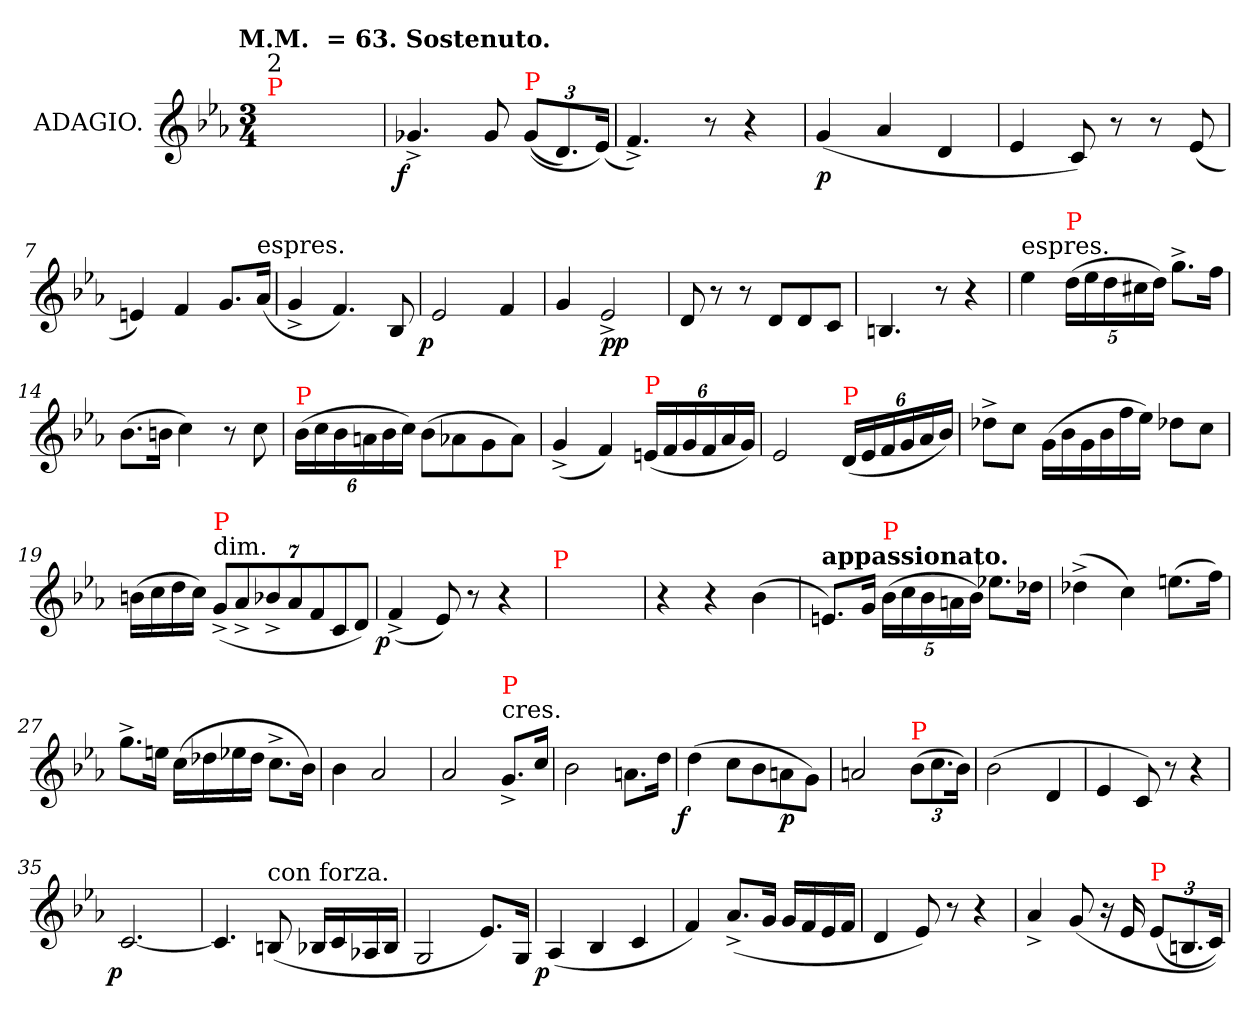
**kern	**dynam
*part1	*part1
*staff1	*staff1
*I" ADAGIO.	*
*clefG2	*
*k[b-e-a-]	*
*E-:	*
!!LO:TX:omd:t=M.M. &nbsp;=&nbsp;63. Sostenuto.
*M3/4	*
=1	=1
!LO:TX:a:color=red:t=P	!
!LO:TX:a:t=2	!
2.ryy	.
=3	=3
!	!LO:DY:rj
4.g-X^<	f
8g-	.
*Xbrackettup	*
!LO:TX:a:color=red:t=P	!
(<(>12g-L	.
12.d)	.
(<24e-Jk)	.
=4	=4
4.f^<)	.
8r	.
4r	.
=5	=5
(<4g	p
4a-	.
4d	.
=6	=6
4e-	.
8c)	.
8r	.
8r	.
(<8e-	.
=7	=7
4en)	.
4f	.
8.gL	.
!LO:TX:a:t=espres.	!
(<16a-Jk	.
=8	=8
4g^>	.
4.f)	.
8B-	.
=9	=9
!	!LO:DY:rj
2e-	p
4f	.
=10	=10
4g	.
2e-^>	pp
=11	=11
8d	.
8r	.
8r	.
8dL	.
8d	.
8cJ	.
=12	=12
4.Bn	.
8r	.
4r	.
=13	=13
!LO:TX:a:t=espres.	!
4ee-	.
!LO:TX:a:color=red:t=P	!
(>20ddLL	.
20ee-	.
20dd	.
20cc#X	.
20ddJJ)	.
8.gg^<L	.
16ffJk	.
=14	=14
(>8.b-L	.
16bnJk	.
4cc)	.
8r	.
8cc	.
=15	=15
!LO:TX:a:color=red:t=P	!
(>24b-LL	.
24cc	.
24b-	.
24an	.
24b-	.
24ccJJ)	.
(>8b-\L	.
8a-X\	.
8g\	.
8a-\J)	.
=16	=16
(<4g^<	.
4f)	.
!LO:TX:a:color=red:t=P	!
(<24enLL	.
24f	.
24g	.
24f	.
24a-	.
24gJJ)	.
=17	=17
2e-	.
!LO:TX:a:color=red:t=P	!
(<24dLL	.
24e-	.
24f	.
24g	.
24a-	.
24b-JJ)	.
=18	=18
8dd-X^>L	.
8ccJ	.
*Xtuplet	*
(>24gLL	.
24b-	.
24g	.
24b-	.
24ff	.
24ee-JJ)	.
8dd-XL	.
8ccJ	.
=19	=19
(>16bnLL	.
16cc	.
16dd	.
16ccJJ)	.
*tuplet	*
!LO:TX:t=dim.	!
!LO:TX:a:color=red:t=P	!
(<14g^>L	.
14a-^>	.
14b-^>	.
14a-	.
14f	.
14c	.
14dJ)	.
=20	=20
!	!LO:DY:rj
(<4f^<	p
8e-)	.
8r	.
4r	.
=21	=21
!LO:TX:a:color=red:t=P	!
2.ryy	.
=24	=24
4r	.
4r	.
(4b-	.
=25	=25
!LO:TX:a:B:t=appassionato.	!
8.enL)	.
16gJk	.
!LO:TX:a:color=red:t=P	!
(>20b-LL	.
20cc	.
20b-	.
20an	.
20b-JJ)	.
8.ee-XL	.
16dd-XJk	.
=26	=26
(>4dd-X^<	.
4cc)	.
(8.eenL	.
16ffJk)	.
=27	=27
8.gg^<L	.
16eenJk	.
(>16ccLL	.
16dd-X	.
16ee-	.
16dd-JJ	.
8.cc^<L	.
16b-Jk)	.
=28	=28
4b-	.
2a-	.
=29	=29
2a-	.
!LO:TX:t=cres.	!
!LO:TX:a:color=red:t=P	!
8.g^<L	.
16ccJk	.
=30	=30
2b-	.
8.anL	.
16ddJk	.
=31	=31
!	!LO:DY:rj
(>4dd	f
8cc\L	.
8b-\	.
8an\	p
8g\J)	.
=32	=32
2an	.
!LO:TX:a:color=red:t=P	!
(12b-L	.
12.cc	.
24b-Jk)	.
=33	=33
(<2b-	.
4d	.
=34	=34
4e-	.
8c)	.
8r	.
4r	.
=35	=35
!	!LO:DY:rj
[2.c	p
=36	=36
4.c]	.
!LO:TX:a:t=con forza.	!
(<8Bn	.
16B-XLL	.
16c	.
16A-X	.
16B-JJ	.
=37	=37
2G	.
8.e-L)	.
16GJk	.
=38	=38
!	!LO:DY:rj
(<4A-	p
4B-	.
4c	.
=39	=39
4f)	.
(<8.a-^<L	.
16gJk	.
16gLL	.
16f	.
16e-	.
16fJJ	.
=40	=40
4d	.
8e-)	.
8r	.
4r	.
=41	=41
4a-^<	.
(<8g	.
16r	.
16e-	.
!LO:TX:a:color=red:t=P	!
(>12e-L	.
12.Bn	.
24cJk))	.
=	=
*-	*-
